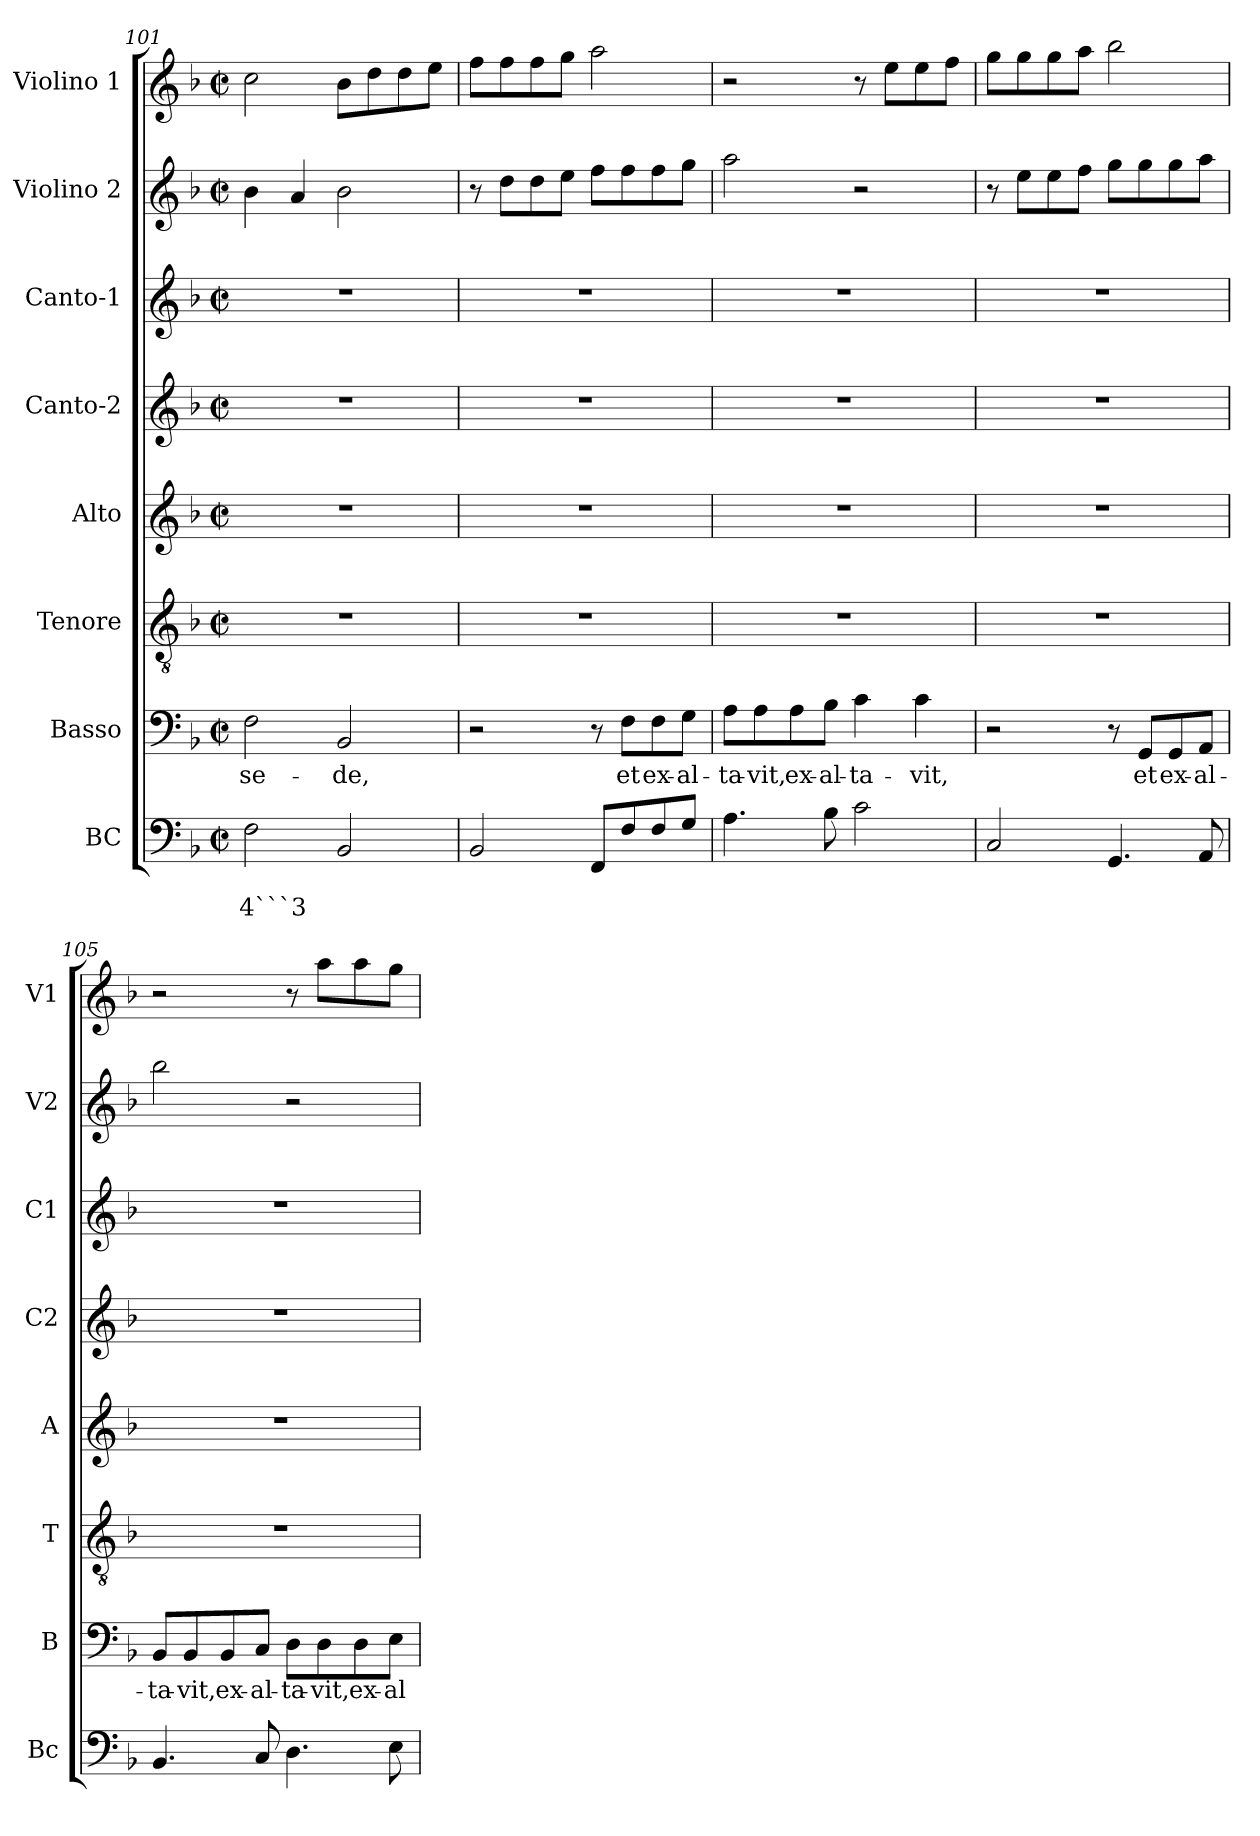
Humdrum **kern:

**kern	**text	**text	**kern	**text	**kern	**kern	**kern	**kern	**kern	**kern
*part8	*part8	*part8	*part7	*part7	*part6	*part5	*part4	*part3	*part2	*part1
*staff8	*staff8	*staff8	*staff7	*staff7	*staff6	*staff5	*staff4	*staff3	*staff2	*staff1
*I"BC	*	*	*I"Basso	*	*I"Tenore	*I"Alto	*I"Canto-2	*I"Canto-1	*I"Violino 2	*I"Violino 1
*I'Bc	*	*	*I'B	*	*I'T	*I'A	*I'C2	*I'C1	*I'V2	*I'V1
*clefF4	*	*	*clefF4	*	*clefGv2	*clefG2	*clefG2	*clefG2	*clefG2	*clefG2
*k[b-]	*	*	*k[b-]	*	*k[b-]	*k[b-]	*k[b-]	*k[b-]	*k[b-]	*k[b-]
*F:	*	*	*F:	*	*F:	*F:	*F:	*F:	*F:	*F:
*M2/2	*	*	*M2/2	*	*M2/2	*M2/2	*M2/2	*M2/2	*M2/2	*M2/2
*met(c|)	*	*	*met(c|)	*	*met(c|)	*met(c|)	*met(c|)	*met(c|)	*met(c|)	*met(c|)
=101	=101	=101	=101	=101	=101	=101	=101	=101	=101	=101
!	!	!LO:LY:b	!	!LO:LY:b	!	!	!	!	!	!
2F\	.	4```3	2F\	se-	1r	1r	1r	1r	4b-!\	2cc\
.	.	.	.	.	.	.	.	.	4a!/	.
!	!	!	!	!LO:LY:b	!	!	!	!	!	!
2BB-/	.	.	2BB-/	-de,	.	.	.	.	2b-!\	8b-\L
.	.	.	.	.	.	.	.	.	.	8dd\
.	.	.	.	.	.	.	.	.	.	8dd\
.	.	.	.	.	.	.	.	.	.	8ee\J
=102	=102	=102	=102	=102	=102	=102	=102	=102	=102	=102
2BB-/	.	.	2r	.	1r	1r	1r	1r	8r	8ff\L
.	.	.	.	.	.	.	.	.	8dd!\L	8ff\
.	.	.	.	.	.	.	.	.	8dd!\	8ff\
.	.	.	.	.	.	.	.	.	8ee!\J	8gg\J
8FF/L	.	.	8r	.	.	.	.	.	8ff!\L	2aa\
!	!	!	!	!LO:LY:b	!	!	!	!	!	!
8F/	.	.	8F\L	et	.	.	.	.	8ff!\	.
!	!	!	!	!LO:LY:b	!	!	!	!	!	!
8F/	.	.	8F\	ex-	.	.	.	.	8ff!\	.
!	!	!	!	!LO:LY:b	!	!	!	!	!	!
8G/J	.	.	8G\J	-al-	.	.	.	.	8gg!\J	.
=103	=103	=103	=103	=103	=103	=103	=103	=103	=103	=103
!	!	!	!	!LO:LY:b	!	!	!	!	!	!
4.A\	.	.	8A\L	-ta-	1r	1r	1r	1r	2aa!\	2r
!	!	!	!	!LO:LY:b	!	!	!	!	!	!
.	.	.	8A\	-vit,	.	.	.	.	.	.
!	!	!	!	!LO:LY:b	!	!	!	!	!	!
.	.	.	8A\	ex-	.	.	.	.	.	.
!	!	!	!	!LO:LY:b	!	!	!	!	!	!
8B-\	.	.	8B-\J	-al-	.	.	.	.	.	.
!	!	!	!	!LO:LY:b	!	!	!	!	!	!
2c\	.	.	4c\	-ta-	.	.	.	.	2r	8r
.	.	.	.	.	.	.	.	.	.	8ee\L
!	!	!	!	!LO:LY:b	!	!	!	!	!	!
.	.	.	4c\	-vit,	.	.	.	.	.	8ee\
.	.	.	.	.	.	.	.	.	.	8ff\J
=104	=104	=104	=104	=104	=104	=104	=104	=104	=104	=104
2C/	.	.	2r	.	1r	1r	1r	1r	8r	8gg\L
.	.	.	.	.	.	.	.	.	8ee!\L	8gg\
.	.	.	.	.	.	.	.	.	8ee!\	8gg\
.	.	.	.	.	.	.	.	.	8ff!\J	8aa\J
4.GG/	.	.	8r	.	.	.	.	.	8gg!\L	2bb-\
!	!	!	!	!LO:LY:b	!	!	!	!	!	!
.	.	.	8GG/L	et	.	.	.	.	8gg!\	.
!	!	!	!	!LO:LY:b	!	!	!	!	!	!
.	.	.	8GG/	ex-	.	.	.	.	8gg!\	.
!	!	!	!	!LO:LY:b	!	!	!	!	!	!
8AA/	.	.	8AA/J	-al-	.	.	.	.	8aa!\J	.
!!LO:LB:g=z
=105	=105	=105	=105	=105	=105	=105	=105	=105	=105	=105
!	!	!	!	!LO:LY:b	!	!	!	!	!	!
4.BB-/	.	.	8BB-/L	-ta-	1r	1r	1r	1r	2bb-!\	2r
!	!	!	!	!LO:LY:b	!	!	!	!	!	!
.	.	.	8BB-/	-vit,	.	.	.	.	.	.
!	!	!	!	!LO:LY:b	!	!	!	!	!	!
.	.	.	8BB-/	ex-	.	.	.	.	.	.
!	!	!	!	!LO:LY:b	!	!	!	!	!	!
8C/	.	.	8C/J	-al-	.	.	.	.	.	.
!	!	!	!	!LO:LY:b	!	!	!	!	!	!
4.D\	.	.	8D\L	-ta-	.	.	.	.	2r	8r
!	!	!	!	!LO:LY:b	!	!	!	!	!	!
.	.	.	8D\	-vit,	.	.	.	.	.	8aa\L
!	!	!	!	!LO:LY:b	!	!	!	!	!	!
.	.	.	8D\	ex-	.	.	.	.	.	8aa\
!	!	!	!	!LO:LY:b	!	!	!	!	!	!
8E\	.	.	8E\J	-al-	.	.	.	.	.	8gg\J
=	=	=	=	=	=	=	=	=	=	=
*-	*-	*-	*-	*-	*-	*-	*-	*-	*-	*-
